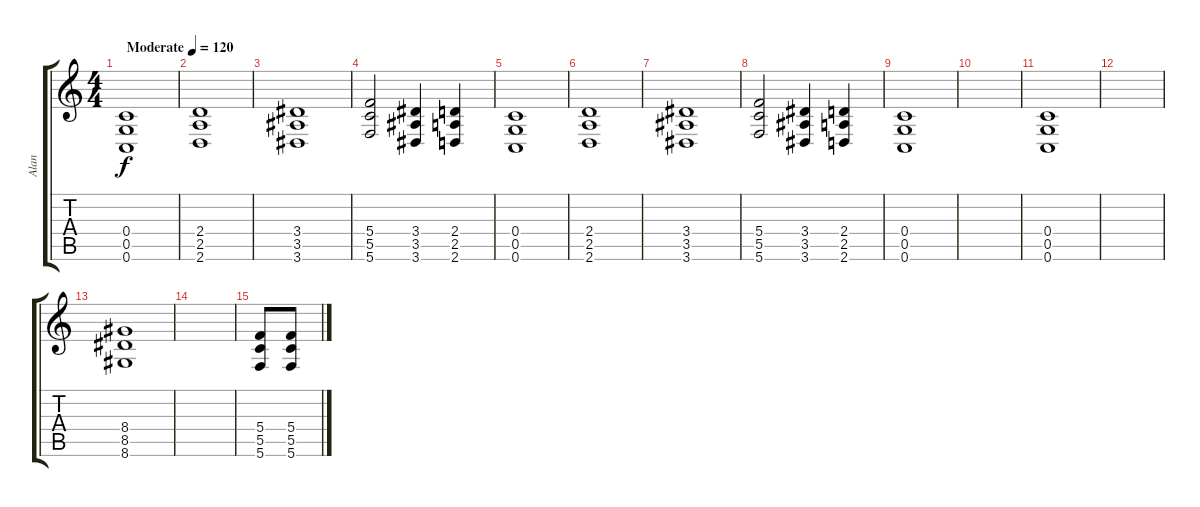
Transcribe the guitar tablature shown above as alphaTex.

\track ("Alan" "Alan") {instrument overdrivenguitar}
\staff {score tabs}
\tuning (D4 A3 F3 C3 G2 C2) {hide}
\ts (4 4)
\tempo (120 "Moderate")
\clef g2
\ks c
(0.4 0.5 0.6).1{dy f instrument overdrivenguitar} |
(2.4 2.5 2.6).1 |
(3.4 3.5 3.6).1 |
(5.4 5.5 5.6).2 (3.4 3.5 3.6).4 (2.4 2.5 2.6).4 |
(0.4 0.5 0.6).1 |
(2.4 2.5 2.6).1 |
(3.4 3.5 3.6).1 |
(5.4 5.5 5.6).2 (3.4 3.5 3.6).4 (2.4 2.5 2.6).4 |
(0.4 0.5 0.6).1 |
|
(0.4 0.5 0.6).1 |
|
(8.4 8.5 8.6).1 |
|
(5.4 5.5 5.6).8 (5.4 5.5 5.6).8
